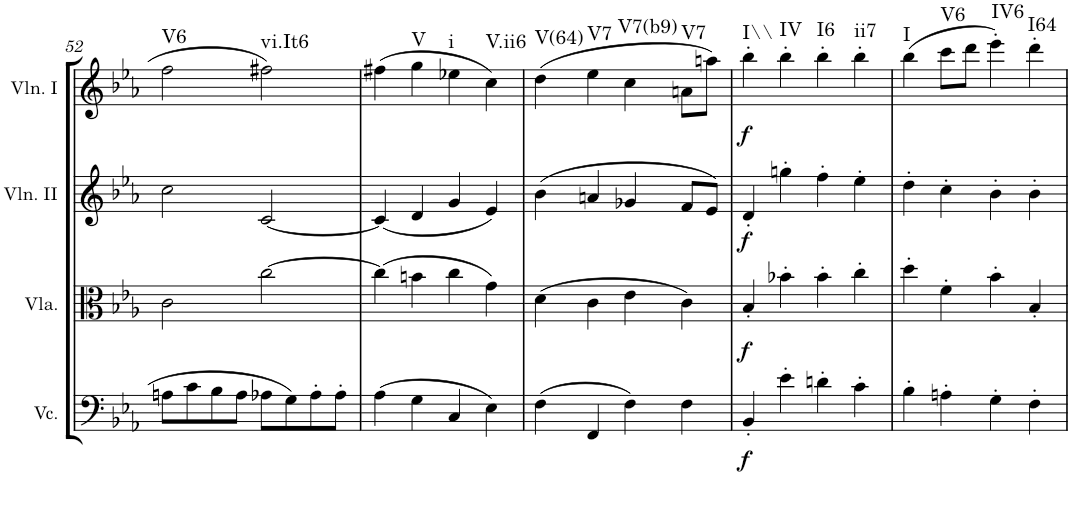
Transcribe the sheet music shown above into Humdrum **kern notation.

**kern	**dynam	**kern	**dynam	**kern	**dynam	**kern	**dynam	**harte
*part4	*part4	*part3	*part3	*part2	*part2	*part1	*part1	*part1
*staff4	*staff4	*staff3	*staff3	*staff2	*staff2	*staff1	*staff1	*
*I"Violoncello	*	*I"Viola	*	*I"Violin II	*	*I"Violin I	*	*
*I'Vc.	*	*I'Vla.	*	*I'Vln. II	*	*I'Vln. I	*	*
!!LO:PB:g=z
*clefF4	*	*clefC3	*	*clefG2	*	*clefG2	*	*
*k[b-e-a-]	*	*k[b-e-a-]	*	*k[b-e-a-]	*	*k[b-e-a-]	*	*
*M2/2	*	*M2/2	*	*M2/2	*	*M2/2	*	*
*met(c|)	*	*met(c|)	*	*met(c|)	*	*met(c|)	*	*
=52	=52	=52	=52	=52	=52	=52	=52	=52
!	!	!	!	!	!	!	!	!LO:H:kt=V6
8An\L	.	2c\	.	2cc\	.	2ff\	.	N
8c\	.	.	.	.	.	.	.	.
8B-\	.	.	.	.	.	.	.	.
8A\J	.	.	.	.	.	.	.	.
!	!	!	!	!	!	!	!	!LO:H:kt=vi.It6
8A-X\L	.	[2cc\	.	[2c/	.	2ff#X\	.	N
8G\	.	.	.	.	.	.	.	.
8A-'\	.	.	.	.	.	.	.	.
8A-'\J	.	.	.	.	.	.	.	.
=53	=53	=53	=53	=53	=53	=53	=53	=53
(4A-\	.	(4cc\]	.	(4c/]	.	(4ff#X\	.	.
!	!	!	!	!	!	!	!	!LO:H:kt=V
4G\	.	4bn\	.	4d/	.	4gg\	.	N
!	!	!	!	!	!	!	!	!LO:H:kt=i
4C/	.	4cc\	.	4g/	.	4ee-X\	.	N
!	!	!	!	!	!	!	!	!LO:H:kt=V.ii6
4E-\)	.	4g\)	.	4e-/)	.	4cc\)	.	N
=54	=54	=54	=54	=54	=54	=54	=54	=54
!	!	!	!	!	!	!	!	!LO:H:kt=V(64)
(4F\	.	(4d\	.	(4b-\	.	(4dd\	.	N
!	!	!	!	!	!	!	!	!LO:H:kt=V7
4FF/	.	4c\	.	4an/	.	4ee-\	.	N
!	!	!	!	!	!	!	!	!LO:H:kt=V7(b9)
4F\)	.	4e-\	.	4g-X/	.	4cc\	.	N
!	!	!	!	!	!	!	!	!LO:H:kt=V7
4F\	.	4c\)	.	8f/L	.	8an\L	.	N
.	.	.	.	8e-/J)	.	8aan\J)	.	.
=55	=55	=55	=55	=55	=55	=55	=55	=55
!	!LO:DY:b	!	!LO:DY:b	!	!LO:DY:b	!	!LO:DY:b	!LO:H:kt=I\\
4BB-'/	f	4B-'/	f	4d'/	f	4bb-'\	f	N
!	!	!	!	!	!	!	!	!LO:H:kt=IV
4e-'\	.	4b-X'\	.	4ggn'\	.	4bb-'\	.	N
!	!	!	!	!	!	!	!	!LO:H:kt=I6
4dn'\	.	4b-'\	.	4ff'\	.	4bb-'\	.	N
!	!	!	!	!	!	!	!	!LO:H:kt=ii7
4c'\	.	4cc'\	.	4ee-'\	.	4bb-'\	.	N
=56	=56	=56	=56	=56	=56	=56	=56	=56
!	!	!	!	!	!	!	!	!LO:H:kt=I
4B-'\	.	4dd'\	.	4dd'\	.	(4bb-\	.	N
!	!	!	!	!	!	!	!	!LO:H:kt=V6
4An'\	.	4f'\	.	4cc'\	.	8ccc\L	.	N
.	.	.	.	.	.	8ddd\J	.	.
!	!	!	!	!	!	!	!	!LO:H:kt=IV6
4G'\	.	4b-'\	.	4b-'\	.	4eee-'\)	.	N
!	!	!	!	!	!	!	!	!LO:H:kt=I64
4F'\	.	4B-'/	.	4b-'\	.	4ddd'\	.	N
=	=	=	=	=	=	=	=	=
*-	*-	*-	*-	*-	*-	*-	*-	*-
